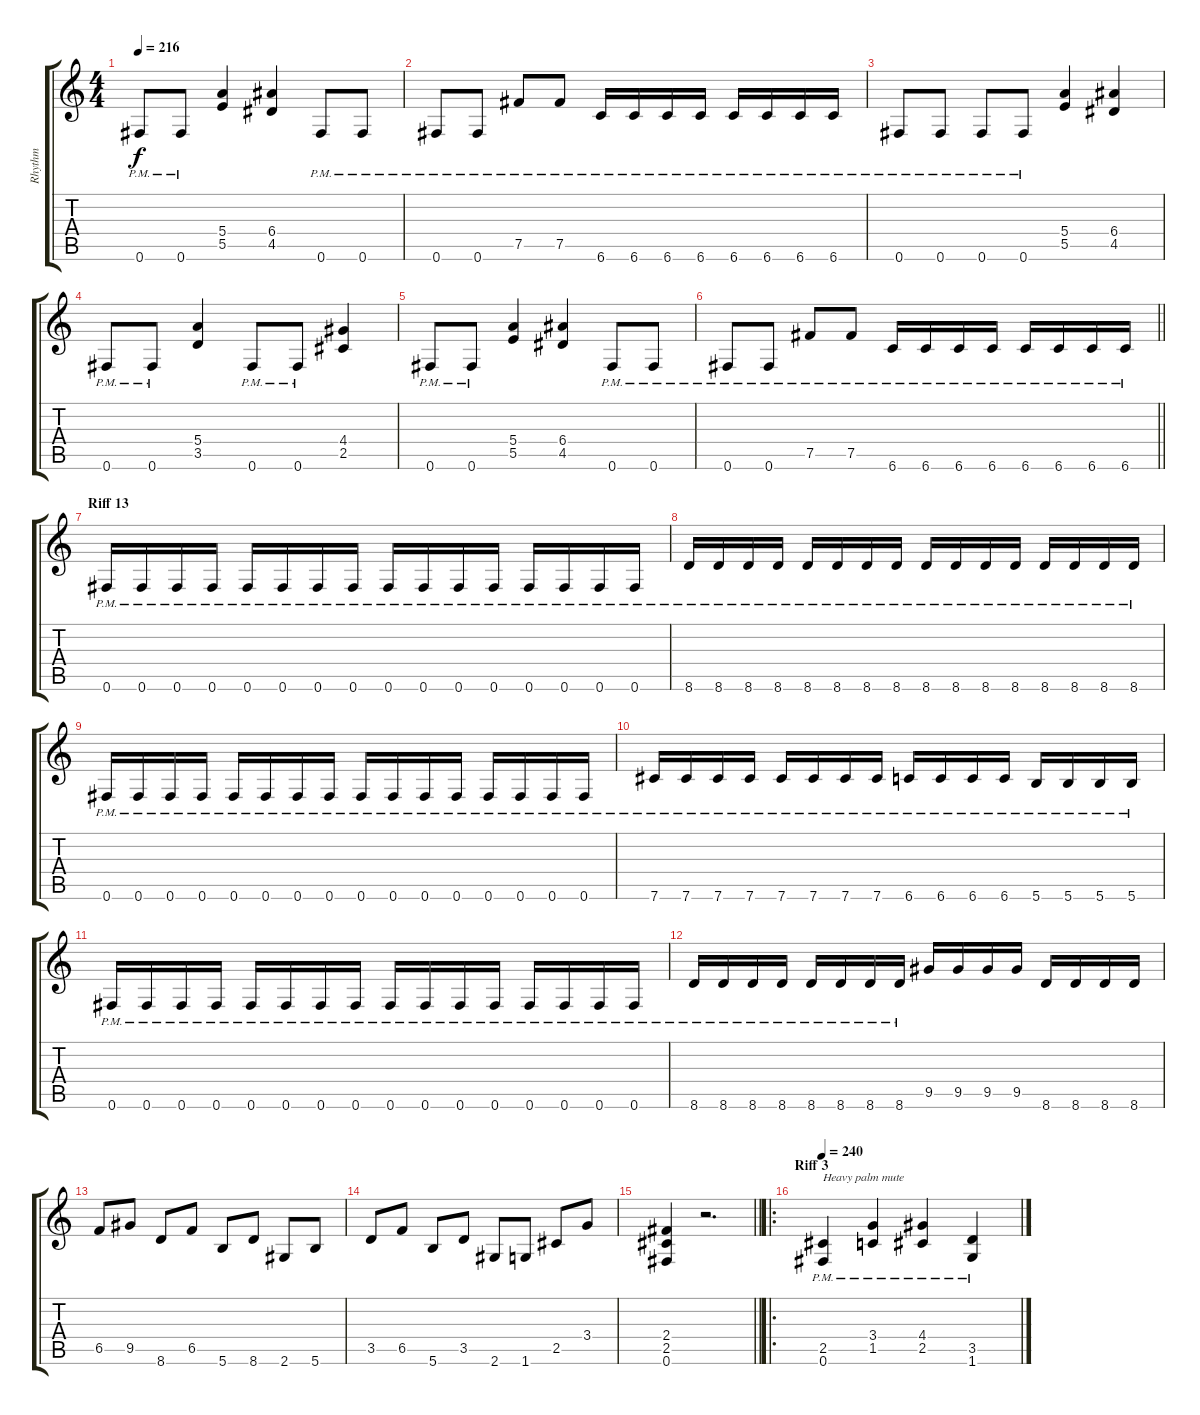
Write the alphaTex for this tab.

\track ("Rhythm" "Rhythm") {instrument distortionguitar}
\staff {score tabs}
\tuning (Gb4 Db4 A3 E3 B2 Gb2) {hide}
\ts (4 4)
\tempo 216
\clef g2
\ks c
0.6{pm}.8{dy f} 0.6{pm}.8 (5.4 5.5).4 (6.4 4.5).4 0.6{pm}.8 0.6{pm}.8 |
0.6{pm}.8 0.6{pm}.8 7.5{pm}.8 7.5{pm}.8 6.6{pm}.16 6.6{pm}.16 6.6{pm}.16 6.6{pm}.16 6.6{pm}.16 6.6{pm}.16 6.6{pm}.16 6.6{pm}.16 |
0.6{pm}.8 0.6{pm}.8 0.6{pm}.8 0.6{pm}.8 (5.4 5.5).4 (6.4 4.5).4 |
0.6{pm}.8 0.6{pm}.8 (5.4 3.5).4 0.6{pm}.8 0.6{pm}.8 (4.4 2.5).4 |
0.6{pm}.8 0.6{pm}.8 (5.4 5.5).4 (6.4 4.5).4 0.6{pm}.8 0.6{pm}.8 |
\barLineRight lightlight
0.6{pm}.8 0.6{pm}.8 7.5{pm}.8 7.5{pm}.8 6.6{pm}.16 6.6{pm}.16 6.6{pm}.16 6.6{pm}.16 6.6{pm}.16 6.6{pm}.16 6.6{pm}.16 6.6{pm}.16 |
\section ("" "Riff 13")
0.6{pm}.16 0.6{pm}.16 0.6{pm}.16 0.6{pm}.16 0.6{pm}.16 0.6{pm}.16 0.6{pm}.16 0.6{pm}.16 0.6{pm}.16 0.6{pm}.16 0.6{pm}.16 0.6{pm}.16 0.6{pm}.16 0.6{pm}.16 0.6{pm}.16 0.6{pm}.16 |
8.6{pm}.16 8.6{pm}.16 8.6{pm}.16 8.6{pm}.16 8.6{pm}.16 8.6{pm}.16 8.6{pm}.16 8.6{pm}.16 8.6{pm}.16 8.6{pm}.16 8.6{pm}.16 8.6{pm}.16 8.6{pm}.16 8.6{pm}.16 8.6{pm}.16 8.6{pm}.16 |
0.6{pm}.16 0.6{pm}.16 0.6{pm}.16 0.6{pm}.16 0.6{pm}.16 0.6{pm}.16 0.6{pm}.16 0.6{pm}.16 0.6{pm}.16 0.6{pm}.16 0.6{pm}.16 0.6{pm}.16 0.6{pm}.16 0.6{pm}.16 0.6{pm}.16 0.6{pm}.16 |
7.6{pm}.16 7.6{pm}.16 7.6{pm}.16 7.6{pm}.16 7.6{pm}.16 7.6{pm}.16 7.6{pm}.16 7.6{pm}.16 6.6{pm}.16 6.6{pm}.16 6.6{pm}.16 6.6{pm}.16 5.6{pm}.16 5.6{pm}.16 5.6{pm}.16 5.6{pm}.16 |
0.6{pm}.16 0.6{pm}.16 0.6{pm}.16 0.6{pm}.16 0.6{pm}.16 0.6{pm}.16 0.6{pm}.16 0.6{pm}.16 0.6{pm}.16 0.6{pm}.16 0.6{pm}.16 0.6{pm}.16 0.6{pm}.16 0.6{pm}.16 0.6{pm}.16 0.6{pm}.16 |
8.6{pm}.16 8.6{pm}.16 8.6{pm}.16 8.6{pm}.16 8.6{pm}.16 8.6{pm}.16 8.6{pm}.16 8.6{pm}.16 9.5.16 9.5.16 9.5.16 9.5.16 8.6.16 8.6.16 8.6.16 8.6.16 |
6.5.8 9.5.8 8.6.8 6.5.8 5.6.8 8.6.8 2.6.8 5.6.8 |
3.5.8 6.5.8 5.6.8 3.5.8 2.6.8 1.6.8 2.5.8 3.4.8 |
\barLineRight lightlight
(2.4 2.5 0.6).4 r.2{d} |
\ro
\section ("" "Riff 3")
\tempo 240
(2.5{pm} 0.6{pm}).4{txt "Heavy palm mute"} (3.4{pm} 1.5{pm}).4 (4.4{pm} 2.5{pm}).4 (3.5{pm} 1.6{pm}).4
